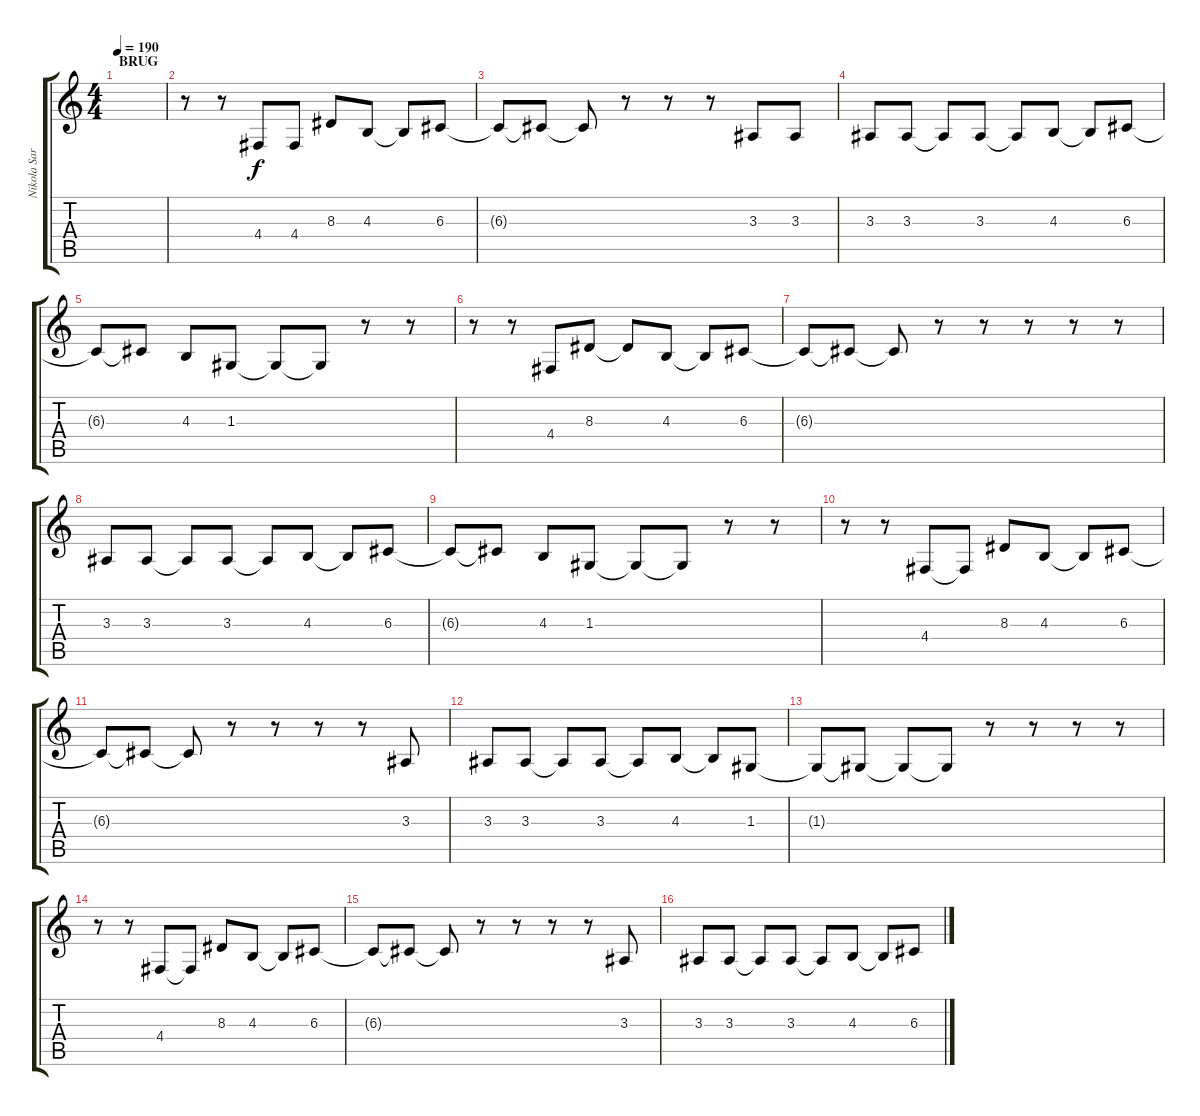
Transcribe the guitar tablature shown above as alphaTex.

\track ("Nikola Sarcevic" "Nikola Sar") {instrument altosax}
\staff {score tabs}
\tuning (E4 B3 G3 D3 A2 E2) {hide}
\ts (4 4)
\section ("" "BRUG")
\tempo 190
\clef g2
\ks c
|
r.8 r.8 4.4.8 4.4.8 8.3.8 4.3.8 4.3{t}.8 6.3.8 |
6.3{t}.8 6.3{t}.8 6.3{t}.8 r.8 r.8 r.8 3.3.8 3.3.8 |
3.3.8 3.3.8 3.3{t}.8 3.3.8 3.3{t}.8 4.3.8 4.3{t}.8 6.3.8 |
6.3{t}.8 6.3{t}.8 4.3.8 1.3.8 1.3{t}.8 1.3{t}.8 r.8 r.8 |
r.8 r.8 4.4.8 8.3.8 8.3{t}.8 4.3.8 4.3{t}.8 6.3.8 |
6.3{t}.8 6.3{t}.8 6.3{t}.8 r.8 r.8 r.8 r.8 r.8 |
3.3.8 3.3.8 3.3{t}.8 3.3.8 3.3{t}.8 4.3.8 4.3{t}.8 6.3.8 |
6.3{t}.8 6.3{t}.8 4.3.8 1.3.8 1.3{t}.8 1.3{t}.8 r.8 r.8 |
r.8 r.8 4.4.8 4.4{t}.8 8.3.8 4.3.8 4.3{t}.8 6.3.8 |
6.3{t}.8 6.3{t}.8 6.3{t}.8 r.8 r.8 r.8 r.8 3.3.8 |
3.3.8 3.3.8 3.3{t}.8 3.3.8 3.3{t}.8 4.3.8 4.3{t}.8 1.3.8 |
1.3{t}.8 1.3{t}.8 1.3{t}.8 1.3{t}.8 r.8 r.8 r.8 r.8 |
r.8 r.8 4.4.8 4.4{t}.8 8.3.8 4.3.8 4.3{t}.8 6.3.8 |
6.3{t}.8 6.3{t}.8 6.3{t}.8 r.8 r.8 r.8 r.8 3.3.8 |
3.3.8 3.3.8 3.3{t}.8 3.3.8 3.3{t}.8 4.3.8 4.3{t}.8 6.3.8
